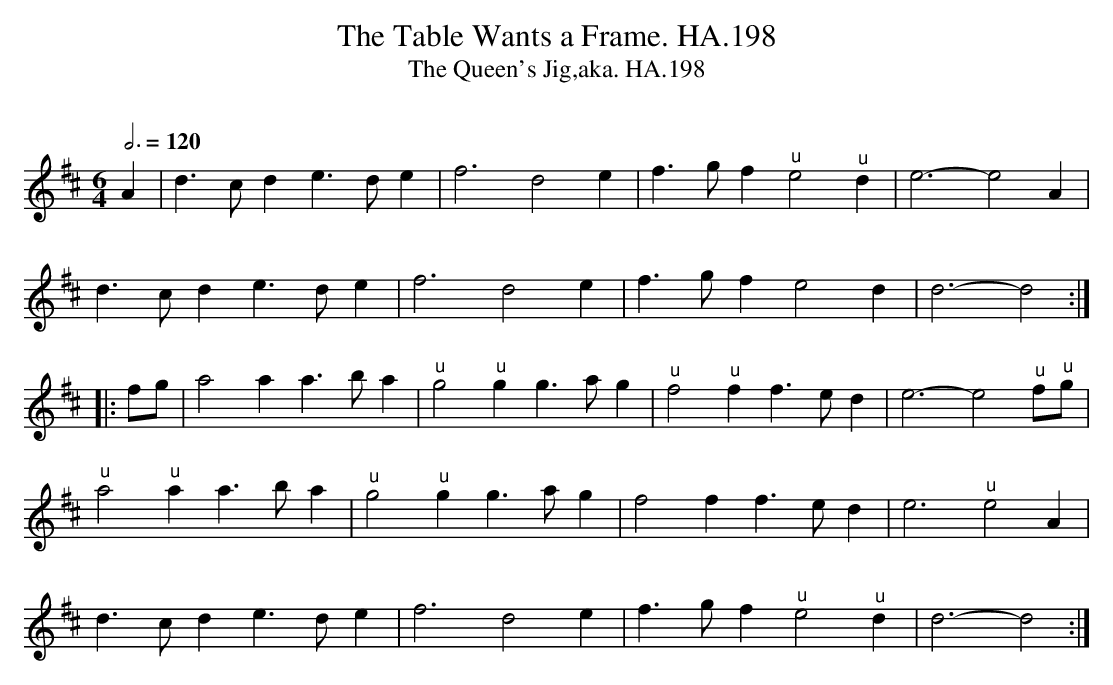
X:1
T:Table Wants a Frame. HA.198, The
T:Queen's Jig,aka. HA.198, The
M:6/4
L:1/4
Q:3/4=120
O:
K:D
A|d3/2c/2de3/2d/2e|f3d2e|f3/2g/2f"^u"e2"^u"d|e3-e2A|
d3/2c/2de3/2d/2e|f3d2e|f3/2g/2fe2d|d3-d2:|
|:f/2g/2|a2aa3/2b/2a|"^u"g2"^u"gg3/2a/2g|\
"^u"f2"^u"ff3/2e/2d|e3-e2"^u"f/2"^u"g/2|
"^u"a2"^u"aa3/2b/2a|"^u"g2"^u"gg3/2a/2g|f2ff3/2e/2d|e3"^u"e2A|
d3/2c/2de3/2d/2e|f3d2e|f3/2g/2f"^u"e2"^u"d|d3-d2:|
